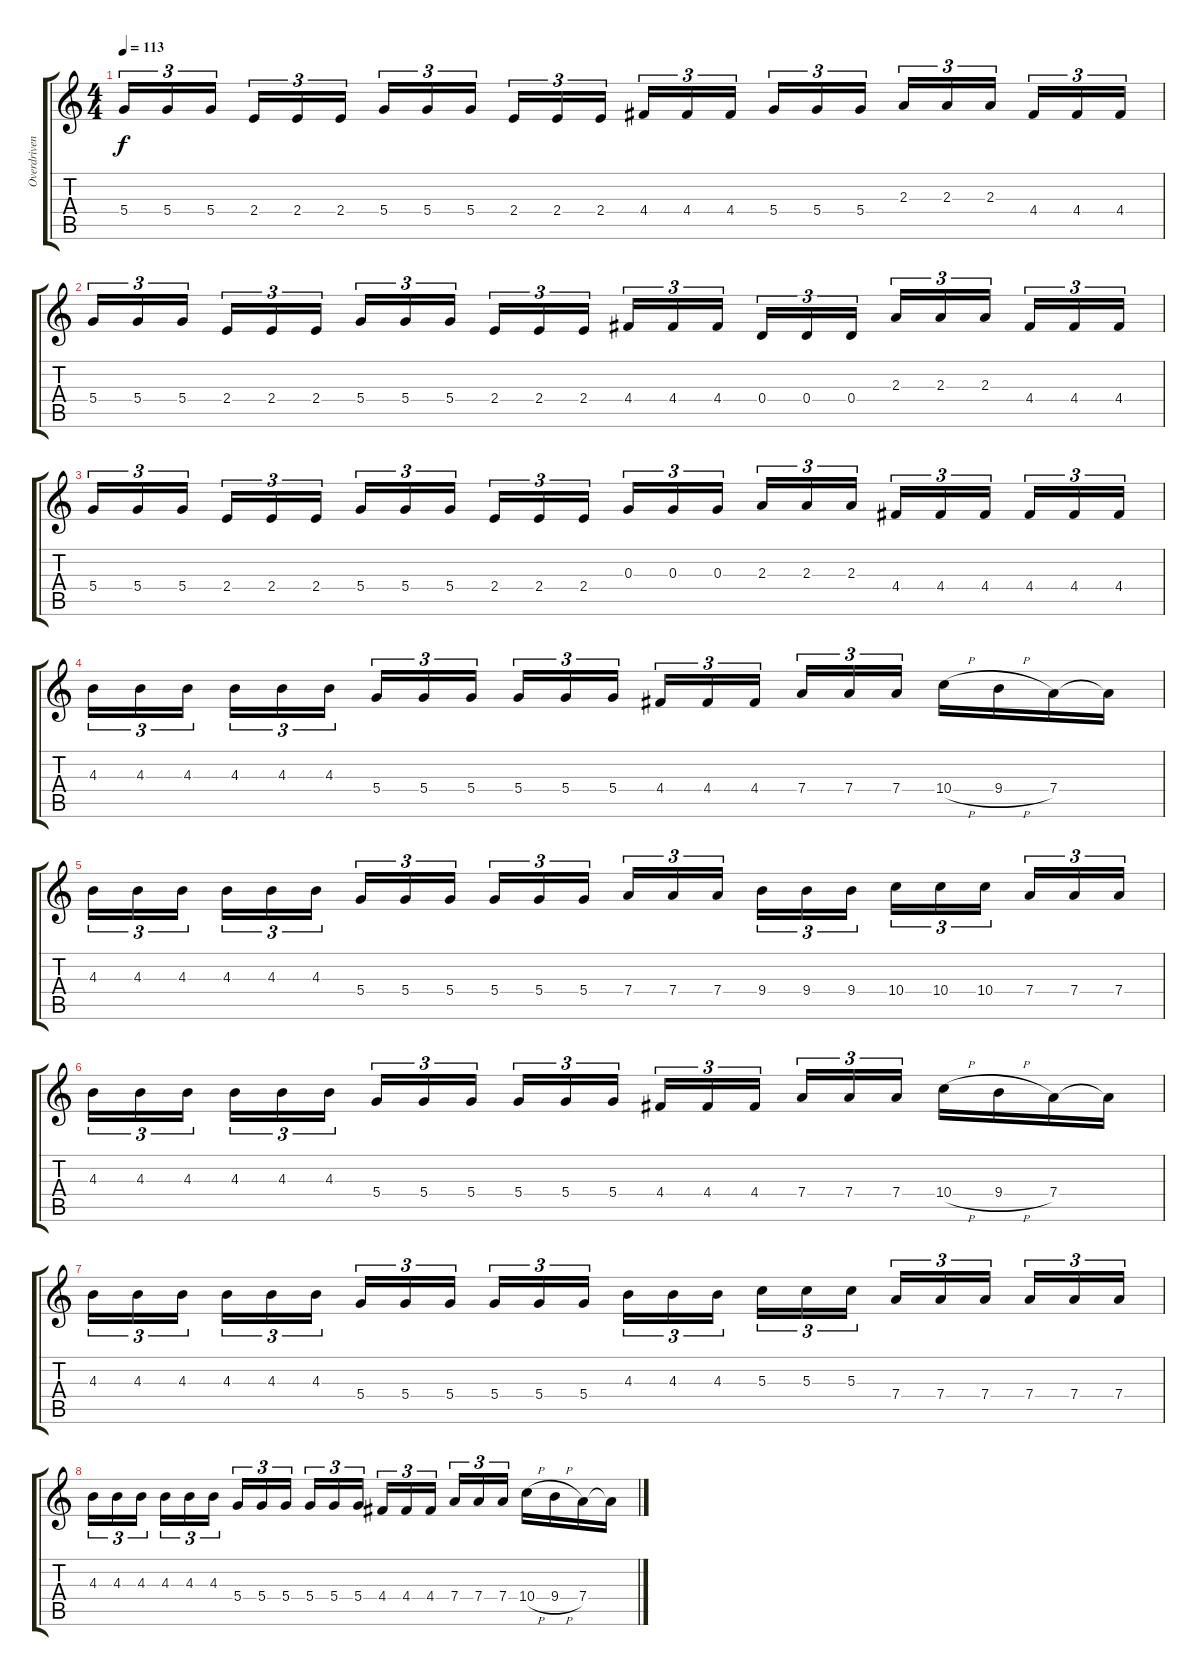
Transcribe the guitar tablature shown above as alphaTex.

\track ("Overdriven Guitar 2" "Overdriven") {instrument overdrivenguitar}
\staff {score tabs}
\tuning (E4 B3 G3 D3 A2 E2) {hide}
\ts (4 4)
\tempo 113
\clef g2
\ks c
5.4.16{tu (3 2) dy f} 5.4.16{tu (3 2)} 5.4.16{tu (3 2)} 2.4.16{tu (3 2)} 2.4.16{tu (3 2)} 2.4.16{tu (3 2)} 5.4.16{tu (3 2)} 5.4.16{tu (3 2)} 5.4.16{tu (3 2)} 2.4.16{tu (3 2)} 2.4.16{tu (3 2)} 2.4.16{tu (3 2)} 4.4.16{tu (3 2)} 4.4.16{tu (3 2)} 4.4.16{tu (3 2)} 5.4.16{tu (3 2)} 5.4.16{tu (3 2)} 5.4.16{tu (3 2)} 2.3.16{tu (3 2)} 2.3.16{tu (3 2)} 2.3.16{tu (3 2)} 4.4.16{tu (3 2)} 4.4.16{tu (3 2)} 4.4.16{tu (3 2)} |
5.4.16{tu (3 2)} 5.4.16{tu (3 2)} 5.4.16{tu (3 2)} 2.4.16{tu (3 2)} 2.4.16{tu (3 2)} 2.4.16{tu (3 2)} 5.4.16{tu (3 2)} 5.4.16{tu (3 2)} 5.4.16{tu (3 2)} 2.4.16{tu (3 2)} 2.4.16{tu (3 2)} 2.4.16{tu (3 2)} 4.4.16{tu (3 2)} 4.4.16{tu (3 2)} 4.4.16{tu (3 2)} 0.4.16{tu (3 2)} 0.4.16{tu (3 2)} 0.4.16{tu (3 2)} 2.3.16{tu (3 2)} 2.3.16{tu (3 2)} 2.3.16{tu (3 2)} 4.4.16{tu (3 2)} 4.4.16{tu (3 2)} 4.4.16{tu (3 2)} |
5.4.16{tu (3 2)} 5.4.16{tu (3 2)} 5.4.16{tu (3 2)} 2.4.16{tu (3 2)} 2.4.16{tu (3 2)} 2.4.16{tu (3 2)} 5.4.16{tu (3 2)} 5.4.16{tu (3 2)} 5.4.16{tu (3 2)} 2.4.16{tu (3 2)} 2.4.16{tu (3 2)} 2.4.16{tu (3 2)} 0.3.16{tu (3 2)} 0.3.16{tu (3 2)} 0.3.16{tu (3 2)} 2.3.16{tu (3 2)} 2.3.16{tu (3 2)} 2.3.16{tu (3 2)} 4.4.16{tu (3 2)} 4.4.16{tu (3 2)} 4.4.16{tu (3 2)} 4.4.16{tu (3 2)} 4.4.16{tu (3 2)} 4.4.16{tu (3 2)} |
4.3.16{tu (3 2)} 4.3.16{tu (3 2)} 4.3.16{tu (3 2)} 4.3.16{tu (3 2)} 4.3.16{tu (3 2)} 4.3.16{tu (3 2)} 5.4.16{tu (3 2)} 5.4.16{tu (3 2)} 5.4.16{tu (3 2)} 5.4.16{tu (3 2)} 5.4.16{tu (3 2)} 5.4.16{tu (3 2)} 4.4.16{tu (3 2)} 4.4.16{tu (3 2)} 4.4.16{tu (3 2)} 7.4.16{tu (3 2)} 7.4.16{tu (3 2)} 7.4.16{tu (3 2)} 10.4{h}.16 9.4{h}.16 7.4.16 7.4{t}.16 |
4.3.16{tu (3 2)} 4.3.16{tu (3 2)} 4.3.16{tu (3 2)} 4.3.16{tu (3 2)} 4.3.16{tu (3 2)} 4.3.16{tu (3 2)} 5.4.16{tu (3 2)} 5.4.16{tu (3 2)} 5.4.16{tu (3 2)} 5.4.16{tu (3 2)} 5.4.16{tu (3 2)} 5.4.16{tu (3 2)} 7.4.16{tu (3 2)} 7.4.16{tu (3 2)} 7.4.16{tu (3 2)} 9.4.16{tu (3 2)} 9.4.16{tu (3 2)} 9.4.16{tu (3 2)} 10.4.16{tu (3 2)} 10.4.16{tu (3 2)} 10.4.16{tu (3 2)} 7.4.16{tu (3 2)} 7.4.16{tu (3 2)} 7.4.16{tu (3 2)} |
4.3.16{tu (3 2)} 4.3.16{tu (3 2)} 4.3.16{tu (3 2)} 4.3.16{tu (3 2)} 4.3.16{tu (3 2)} 4.3.16{tu (3 2)} 5.4.16{tu (3 2)} 5.4.16{tu (3 2)} 5.4.16{tu (3 2)} 5.4.16{tu (3 2)} 5.4.16{tu (3 2)} 5.4.16{tu (3 2)} 4.4.16{tu (3 2)} 4.4.16{tu (3 2)} 4.4.16{tu (3 2)} 7.4.16{tu (3 2)} 7.4.16{tu (3 2)} 7.4.16{tu (3 2)} 10.4{h}.16 9.4{h}.16 7.4.16 7.4{t}.16 |
4.3.16{tu (3 2)} 4.3.16{tu (3 2)} 4.3.16{tu (3 2)} 4.3.16{tu (3 2)} 4.3.16{tu (3 2)} 4.3.16{tu (3 2)} 5.4.16{tu (3 2)} 5.4.16{tu (3 2)} 5.4.16{tu (3 2)} 5.4.16{tu (3 2)} 5.4.16{tu (3 2)} 5.4.16{tu (3 2)} 4.3.16{tu (3 2)} 4.3.16{tu (3 2)} 4.3.16{tu (3 2)} 5.3.16{tu (3 2)} 5.3.16{tu (3 2)} 5.3.16{tu (3 2)} 7.4.16{tu (3 2)} 7.4.16{tu (3 2)} 7.4.16{tu (3 2)} 7.4.16{tu (3 2)} 7.4.16{tu (3 2)} 7.4.16{tu (3 2)} |
4.3.16{tu (3 2)} 4.3.16{tu (3 2)} 4.3.16{tu (3 2)} 4.3.16{tu (3 2)} 4.3.16{tu (3 2)} 4.3.16{tu (3 2)} 5.4.16{tu (3 2)} 5.4.16{tu (3 2)} 5.4.16{tu (3 2)} 5.4.16{tu (3 2)} 5.4.16{tu (3 2)} 5.4.16{tu (3 2)} 4.4.16{tu (3 2)} 4.4.16{tu (3 2)} 4.4.16{tu (3 2)} 7.4.16{tu (3 2)} 7.4.16{tu (3 2)} 7.4.16{tu (3 2)} 10.4{h}.16 9.4{h}.16 7.4.16 7.4{t}.16
